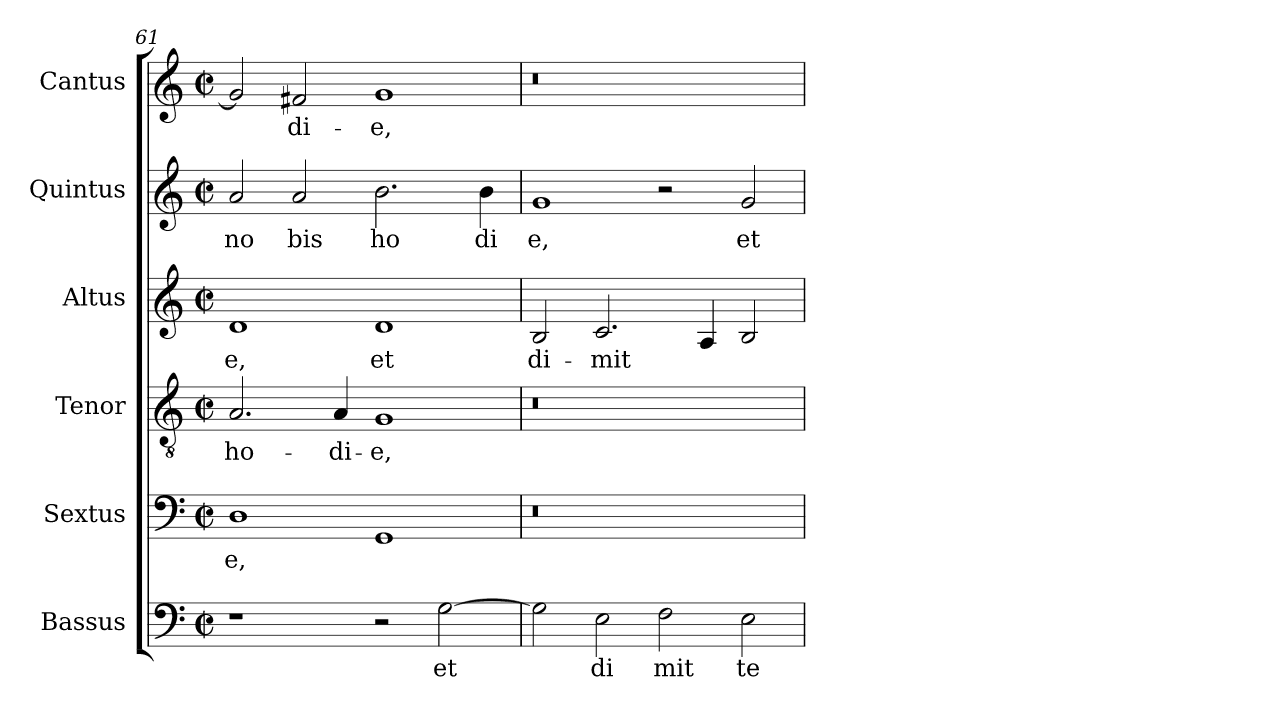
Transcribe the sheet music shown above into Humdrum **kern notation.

**kern	**text	**kern	**text	**kern	**text	**kern	**text	**kern	**text	**kern	**text
*part6	*part6	*part5	*part5	*part4	*part4	*part3	*part3	*part2	*part2	*part1	*part1
*staff6	*staff6	*staff5	*staff5	*staff4	*staff4	*staff3	*staff3	*staff2	*staff2	*staff1	*staff1
*I"Bassus	*	*I"Sextus	*	*I"Tenor	*	*I"Altus	*	*I"Quintus	*	*I"Cantus	*
*clefF4	*	*clefF4	*	*clefGv2	*	*clefG2	*	*clefG2	*	*clefG2	*
*k[]	*	*k[]	*	*k[]	*	*k[]	*	*k[]	*	*k[]	*
*C:	*	*C:	*	*C:	*	*C:	*	*C:	*	*C:	*
*M2/2	*	*M2/2	*	*M2/2	*	*M2/2	*	*M2/2	*	*M2/2	*
*met(c|)	*	*met(c|)	*	*met(c|)	*	*met(c|)	*	*met(c|)	*	*met(c|)	*
=61	=61	=61	=61	=61	=61	=61	=61	=61	=61	=61	=61
!	!	!	!LO:LY:b:cj	!	!LO:LY:b:cj	!	!LO:LY:b:cj	!	!LO:LY:b:cj	!	!LO:LY:b:cj
1r	.	1D	e,	2.A/	ho-	1d	-e,	2a/	no	2g/]	--
!	!	!	!	!	!	!	!	!	!LO:LY:b:cj	!	!LO:LY:b:cj
.	.	.	.	.	.	.	.	2a/	bis	2f#/	-di-
!	!	!	!	!	!LO:LY:b:cj	!	!	!	!	!	!
.	.	.	.	4A/	-di-	.	.	.	.	.	.
!	!	!	!LO:LY:b:cj	!	!LO:LY:b:cj	!	!LO:LY:b:cj	!	!LO:LY:b:cj	!	!LO:LY:b:cj
2r	.	1GG	.	1G	-e,	1d	et	2.b\	ho	1g	-e,
!	!LO:LY:b:cj	!	!	!	!	!	!	!	!	!	!
[>2G\	et	.	.	.	.	.	.	.	.	.	.
!	!	!	!	!	!	!	!	!	!LO:LY:b:cj	!	!
.	.	.	.	.	.	.	.	4b\	di	.	.
=62	=62	=62	=62	=62	=62	=62	=62	=62	=62	=62	=62
!	!LO:LY:b:cj	!	!	!	!	!	!LO:LY:b:cj	!	!LO:LY:b:cj	!	!
2G\]	.	0r	.	0r	.	2B/	di-	1g	e,	0r	.
!	!LO:LY:b:cj	!	!	!	!	!	!LO:LY:b:cj	!	!	!	!
2E\	di	.	.	.	.	2.c/	-mit-	.	.	.	.
!	!LO:LY:b:cj	!	!	!	!	!	!	!	!	!	!
2F\	mit	.	.	.	.	.	.	2r	.	.	.
!	!	!	!	!	!	!	!LO:LY:b:cj	!	!	!	!
.	.	.	.	.	.	4A/	--	.	.	.	.
!	!LO:LY:b:cj	!	!	!	!	!	!LO:LY:b:cj	!	!LO:LY:b:cj	!	!
2E\	te	.	.	.	.	2B/	--	2g/	et	.	.
=	=	=	=	=	=	=	=	=	=	=	=
*-	*-	*-	*-	*-	*-	*-	*-	*-	*-	*-	*-
